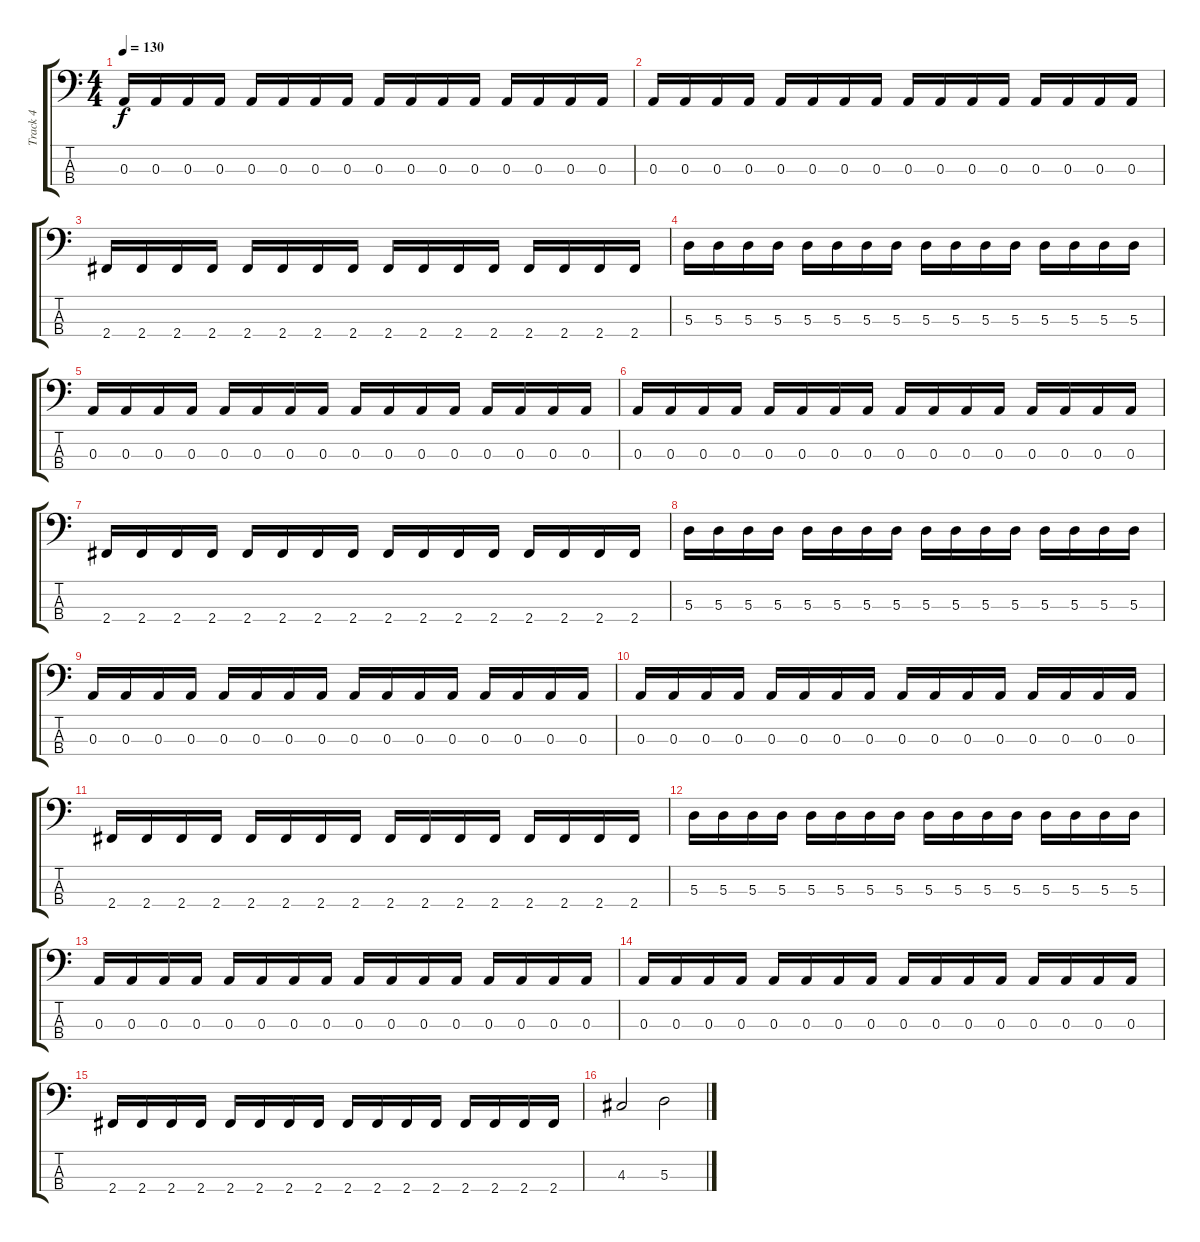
\track ("Track 4" "Track 4") {instrument electricbasspick}
\staff {score tabs}
\tuning (G2 D2 A1 E1) {hide}
\ts (4 4)
\tempo 130
\clef f4
\ks c
0.3.16{dy f} 0.3.16 0.3.16 0.3.16 0.3.16 0.3.16 0.3.16 0.3.16 0.3.16 0.3.16 0.3.16 0.3.16 0.3.16 0.3.16 0.3.16 0.3.16 |
0.3.16 0.3.16 0.3.16 0.3.16 0.3.16 0.3.16 0.3.16 0.3.16 0.3.16 0.3.16 0.3.16 0.3.16 0.3.16 0.3.16 0.3.16 0.3.16 |
2.4.16 2.4.16 2.4.16 2.4.16 2.4.16 2.4.16 2.4.16 2.4.16 2.4.16 2.4.16 2.4.16 2.4.16 2.4.16 2.4.16 2.4.16 2.4.16 |
5.3.16 5.3.16 5.3.16 5.3.16 5.3.16 5.3.16 5.3.16 5.3.16 5.3.16 5.3.16 5.3.16 5.3.16 5.3.16 5.3.16 5.3.16 5.3.16 |
0.3.16 0.3.16 0.3.16 0.3.16 0.3.16 0.3.16 0.3.16 0.3.16 0.3.16 0.3.16 0.3.16 0.3.16 0.3.16 0.3.16 0.3.16 0.3.16 |
0.3.16 0.3.16 0.3.16 0.3.16 0.3.16 0.3.16 0.3.16 0.3.16 0.3.16 0.3.16 0.3.16 0.3.16 0.3.16 0.3.16 0.3.16 0.3.16 |
2.4.16 2.4.16 2.4.16 2.4.16 2.4.16 2.4.16 2.4.16 2.4.16 2.4.16 2.4.16 2.4.16 2.4.16 2.4.16 2.4.16 2.4.16 2.4.16 |
5.3.16 5.3.16 5.3.16 5.3.16 5.3.16 5.3.16 5.3.16 5.3.16 5.3.16 5.3.16 5.3.16 5.3.16 5.3.16 5.3.16 5.3.16 5.3.16 |
0.3.16 0.3.16 0.3.16 0.3.16 0.3.16 0.3.16 0.3.16 0.3.16 0.3.16 0.3.16 0.3.16 0.3.16 0.3.16 0.3.16 0.3.16 0.3.16 |
0.3.16 0.3.16 0.3.16 0.3.16 0.3.16 0.3.16 0.3.16 0.3.16 0.3.16 0.3.16 0.3.16 0.3.16 0.3.16 0.3.16 0.3.16 0.3.16 |
2.4.16 2.4.16 2.4.16 2.4.16 2.4.16 2.4.16 2.4.16 2.4.16 2.4.16 2.4.16 2.4.16 2.4.16 2.4.16 2.4.16 2.4.16 2.4.16 |
5.3.16 5.3.16 5.3.16 5.3.16 5.3.16 5.3.16 5.3.16 5.3.16 5.3.16 5.3.16 5.3.16 5.3.16 5.3.16 5.3.16 5.3.16 5.3.16 |
0.3.16 0.3.16 0.3.16 0.3.16 0.3.16 0.3.16 0.3.16 0.3.16 0.3.16 0.3.16 0.3.16 0.3.16 0.3.16 0.3.16 0.3.16 0.3.16 |
0.3.16 0.3.16 0.3.16 0.3.16 0.3.16 0.3.16 0.3.16 0.3.16 0.3.16 0.3.16 0.3.16 0.3.16 0.3.16 0.3.16 0.3.16 0.3.16 |
2.4.16 2.4.16 2.4.16 2.4.16 2.4.16 2.4.16 2.4.16 2.4.16 2.4.16 2.4.16 2.4.16 2.4.16 2.4.16 2.4.16 2.4.16 2.4.16 |
4.3.2 5.3.2
